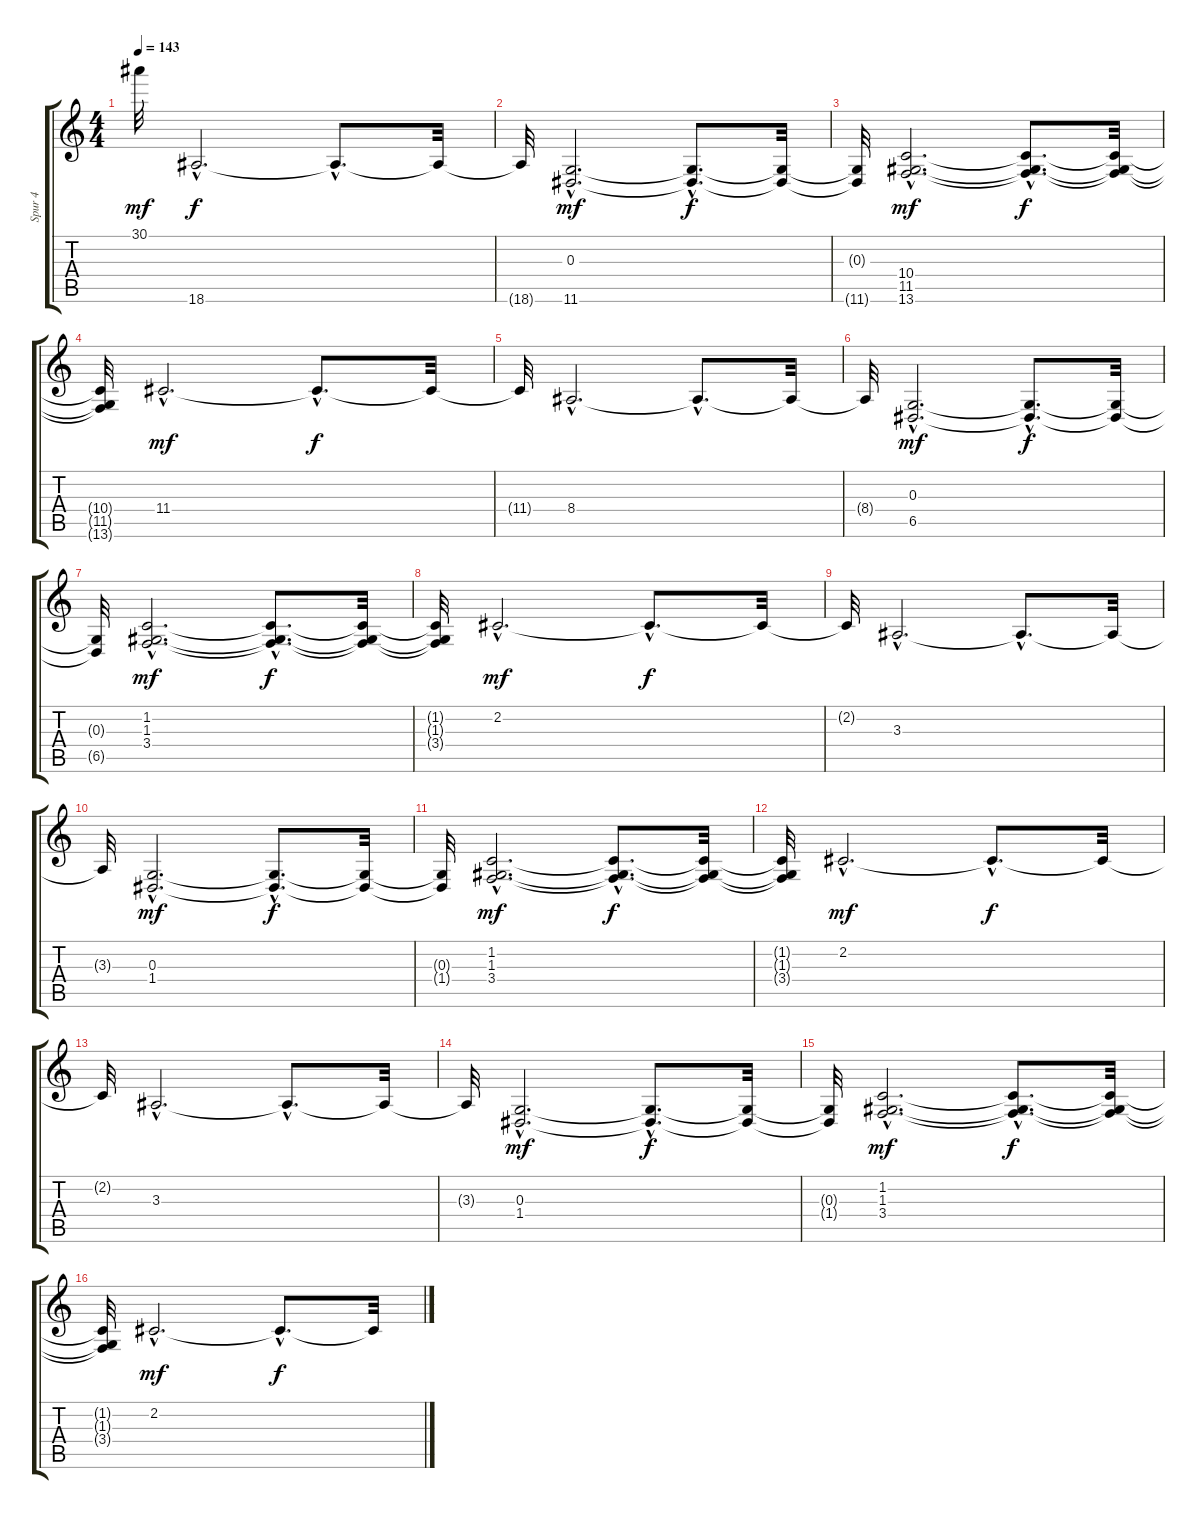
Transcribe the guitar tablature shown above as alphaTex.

\track ("Spur 4" "Spur 4") {instrument cello}
\staff {score tabs}
\tuning (E4 B3 G3 D3 A2 E2) {hide}
\ts (4 4)
\tempo 143
\clef g2
\ks c
30.1.32{dy mf} 18.6{hac}.2{d dy f} 18.6{hac t}.8{d} 18.6{t}.32 |
18.6{t}.32 (0.3{hac} 11.6{hac}).2{d dy mf} (0.3{hac t} 11.6{hac t}).8{d dy f} (0.3{t} 11.6{t}).32 |
(0.3{t} 11.6{t}).32 (10.4{hac} 11.5{hac} 13.6{hac}).2{d dy mf} (10.4{hac t} 11.5{hac t} 13.6{hac t}).8{d dy f} (10.4{t} 11.5{t} 13.6{t}).32 |
(10.4{t} 11.5{t} 13.6{t}).32 11.4{hac}.2{d dy mf} 11.4{hac t}.8{d dy f} 11.4{t}.32 |
11.4{t}.32 8.4{hac}.2{d} 8.4{hac t}.8{d} 8.4{t}.32 |
8.4{t}.32 (0.3{hac} 6.5{hac}).2{d dy mf} (0.3{hac t} 6.5{hac t}).8{d dy f} (0.3{t} 6.5{t}).32 |
(0.3{t} 6.5{t}).32 (1.2{hac} 1.3{hac} 3.4{hac}).2{d dy mf} (1.2{hac t} 1.3{hac t} 3.4{hac t}).8{d dy f} (1.2{t} 1.3{t} 3.4{t}).32 |
(1.2{t} 1.3{t} 3.4{t}).32 2.2{hac}.2{d dy mf} 2.2{hac t}.8{d dy f} 2.2{t}.32 |
2.2{t}.32 3.3{hac}.2{d} 3.3{hac t}.8{d} 3.3{t}.32 |
3.3{t}.32 (0.3{hac} 1.4{hac}).2{d dy mf} (0.3{hac t} 1.4{hac t}).8{d dy f} (0.3{t} 1.4{t}).32 |
(0.3{t} 1.4{t}).32 (1.2{hac} 1.3{hac} 3.4{hac}).2{d dy mf} (1.2{hac t} 1.3{hac t} 3.4{hac t}).8{d dy f} (1.2{t} 1.3{t} 3.4{t}).32 |
(1.2{t} 1.3{t} 3.4{t}).32 2.2{hac}.2{d dy mf} 2.2{hac t}.8{d dy f} 2.2{t}.32 |
2.2{t}.32 3.3{hac}.2{d} 3.3{hac t}.8{d} 3.3{t}.32 |
3.3{t}.32 (0.3{hac} 1.4{hac}).2{d dy mf} (0.3{hac t} 1.4{hac t}).8{d dy f} (0.3{t} 1.4{t}).32 |
(0.3{t} 1.4{t}).32 (1.2{hac} 1.3{hac} 3.4{hac}).2{d dy mf} (1.2{hac t} 1.3{hac t} 3.4{hac t}).8{d dy f} (1.2{t} 1.3{t} 3.4{t}).32 |
(1.2{t} 1.3{t} 3.4{t}).32 2.2{hac}.2{d dy mf} 2.2{hac t}.8{d dy f} 2.2{t}.32
